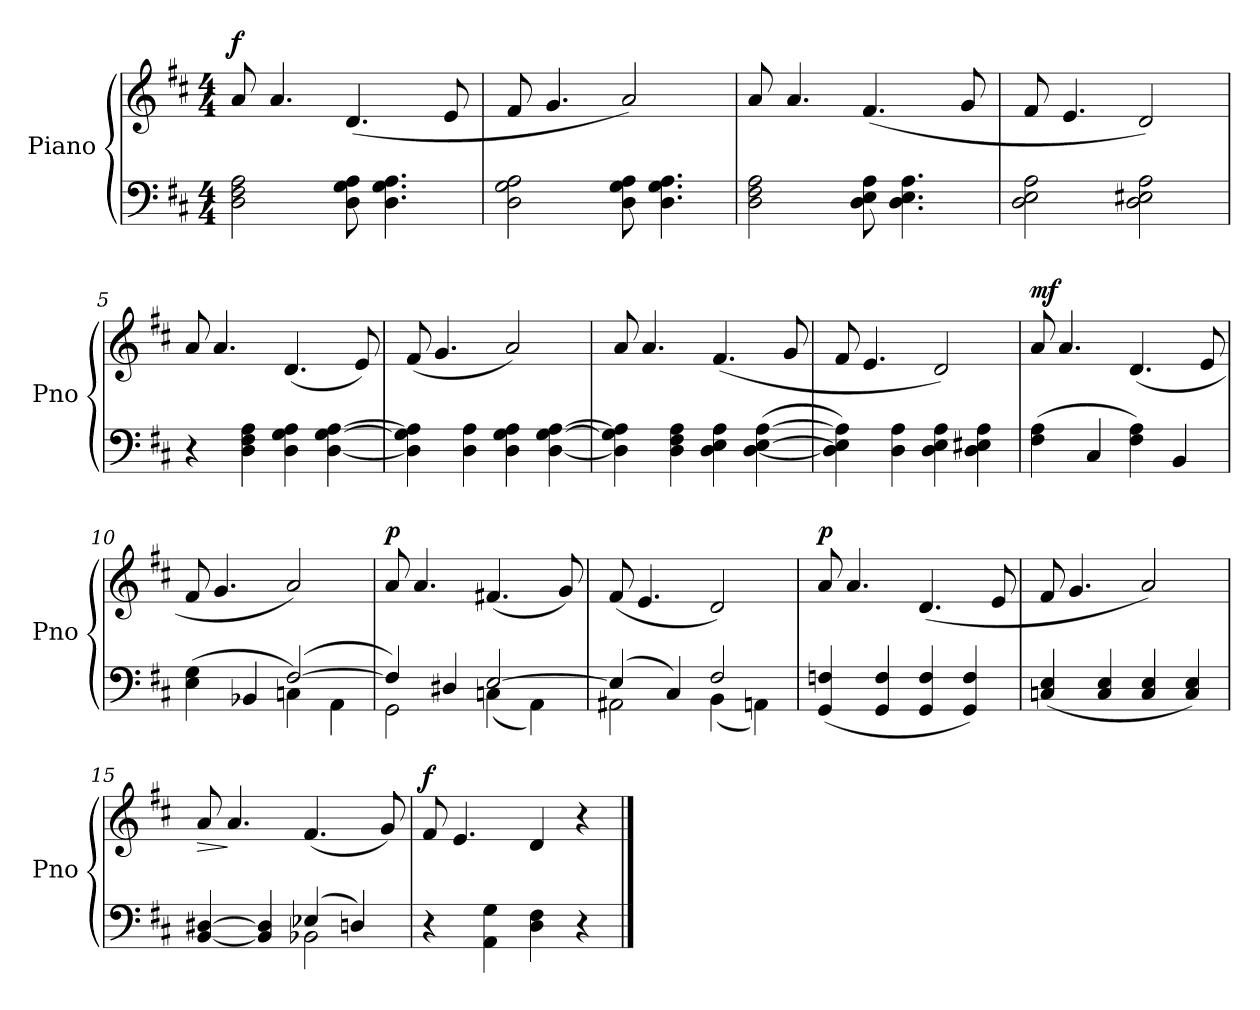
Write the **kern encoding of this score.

**kern	**kern	**dynam
*part2	*part1	*part1
*staff2	*staff1	*staff1
*I"Piano	*I"Piano	*
*I'Pno	*I'Pno	*
*clefF4	*clefG2	*
*k[f#c#]	*k[f#c#]	*
*M4/4	*M4/4	*
*MM120	*MM120	*
=1	=1	=1
!	!	!LO:DY:a
2D\ 2F#\ 2A\	8a/	f
.	4.a/	.
8D\ 8G\ 8A\	(4.d/	.
4.D\ 4.G\ 4.A\	.	.
.	8e/	.
=2	=2	=2
2D\ 2G\ 2A\	8f#/	.
.	4.g/	.
8D\ 8G\ 8A\	2a/)	.
4.D\ 4.G\ 4.A\	.	.
=3	=3	=3
2D\ 2F#\ 2A\	8a/	.
.	4.a/	.
8D\ 8E\ 8A\	(4.f#/	.
4.D\ 4.E\ 4.A\	.	.
.	8g/	.
=4	=4	=4
2D\ 2E\ 2A\	8f#/	.
.	4.e/	.
2D\ 2E#X\ 2A\	2d/)	.
=5	=5	=5
4r	8a/	.
.	4.a/	.
4D\ 4F#\ 4A\	.	.
4D\ 4G\ 4A\	(4.d/	.
[4D\ [4G\ [4A\	.	.
.	8e/)	.
!!LO:LB:g=z
=6	=6	=6
4D\] 4G\] 4A\]	(8f#/	.
.	4.g/	.
4D\ 4A\	.	.
4D\ 4G\ 4A\	2a/)	.
[4D\ [4G\ [4A\	.	.
=7	=7	=7
4D\] 4G\] 4A\]	8a/	.
.	4.a/	.
4D\ 4F#\ 4A\	.	.
4D\ 4E\ 4A\	(4.f#/	.
([4D\ [4E\ [4A\	.	.
.	8g/	.
=8	=8	=8
4D\] 4E\] 4A\])	8f#/	.
.	4.e/	.
4D\ 4A\	.	.
4D\ 4E\ 4A\	2d/)	.
4D\ 4E#X\ 4A\	.	.
=9	=9	=9
!	!	!LO:DY:a
(4F#\ 4A\	8a/	mf
.	4.a/	.
4C#/	.	.
4F#\ 4A\)	(4.d/	.
4BB/	.	.
.	8e/	.
=10	=10	=10
*^	*	*
4ryy	(4E\ 4G\	8f#/	.
.	.	4.g/	.
4BB-X/	4ryy	.	.
([2F#/	4Cn\)	2a/)	.
.	4AA\	.	.
=11	=11	=11	=11
!	!	!	!LO:DY:a
4F#/])	2GG\	8a/	p
.	.	4.a/	.
4D#X/	.	.	.
[2E/	(4Cn\	(4.f#X/	.
.	4AA\)	.	.
.	.	8g/)	.
!!LO:LB:g=z
=12	=12	=12	=12
(4E/]	2AA#X\	(8f#/	.
.	.	4.e/	.
4C#/)	.	.	.
2F#/	(4BB\	2d/)	.
.	4AAn\)	.	.
=13	=13	=13	=13
!	!	!	!LO:DY:a
*v	*v	*	*
(4GG/ 4Fn/	8a/	p
.	4.a/	.
4GG/ 4F/	.	.
4GG/ 4F/	(4.d/	.
4GG/ 4F/)	.	.
.	8e/	.
=14	=14	=14
(4Cn/ 4E/	8f#/	.
.	4.g/	.
4C/ 4E/	.	.
4C/ 4E/	2a/)	.
4C/ 4E/)	.	.
=15	=15	=15
*^	*	*
!	!	!	!LO:HP:b
[4BB/ [4D#X/	2ryy	8a/	>
.	.	4.a/	]
4BB/] 4D#/]	.	.	.
(4E-X/	2BB-X\	(4.f#/	.
4Dn/)	.	.	.
.	.	8g/)	.
*v	*v	*	*
=16	=16	=16
!	!	!LO:DY:a
4r	8f#/	f
.	4.e/	.
4AA\ 4G\	.	.
4D\ 4F#\	4d/	.
4r	4r	.
==	==	==
*-	*-	*-
